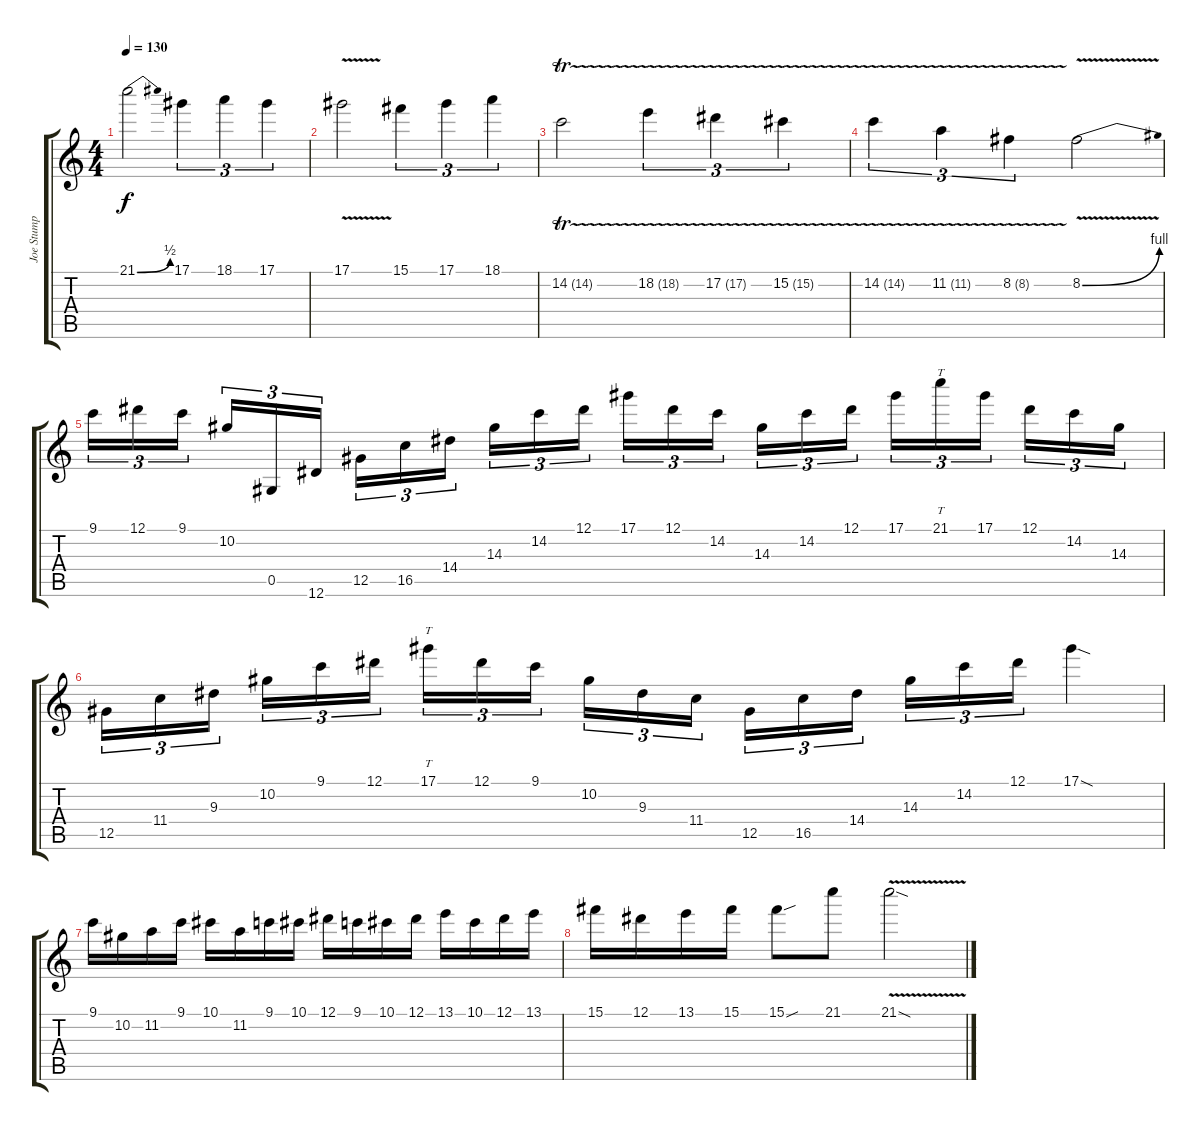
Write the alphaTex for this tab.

\track ("Joe Stump" "Joe Stump") {instrument distortionguitar}
\staff {score tabs}
\tuning (Eb4 Bb3 Gb3 Db3 Ab2 Eb2) {hide}
\ts (4 4)
\tempo 130
\clef g2
\ks c
21.1{be (bend 0 0 60 2)}.2{dy f} 17.1.4{tu (3 2)} 18.1.4{tu (3 2)} 17.1.4{tu (3 2)} |
17.1{v}.2 15.1.4{tu (3 2)} 17.1.4{tu (3 2)} 18.1.4{tu (3 2)} |
14.2{tr (14 16)}.2 18.2{tr (18 32)}.4{tu (3 2)} 17.2{tr (17 32)}.4{tu (3 2)} 15.2{tr (15 32)}.4{tu (3 2)} |
14.2{tr (14 16)}.4{tu (3 2)} 11.2{tr (11 32)}.4{tu (3 2)} 8.2{tr (8 32)}.4{tu (3 2)} 8.2{be (bend 0 0 60 4) v}.2 |
9.1.16{tu (3 2)} 12.1.16{tu (3 2)} 9.1.16{tu (3 2) beam splitsecondary} 10.2.16{tu (3 2)} 0.5.16{tu (3 2)} 12.6.16{tu (3 2)} 12.5.16{tu (3 2)} 16.5.16{tu (3 2)} 14.4.16{tu (3 2) beam splitsecondary} 14.3.16{tu (3 2)} 14.2.16{tu (3 2)} 12.1.16{tu (3 2)} 17.1.16{tu (3 2)} 12.1.16{tu (3 2)} 14.2.16{tu (3 2) beam splitsecondary} 14.3.16{tu (3 2)} 14.2.16{tu (3 2)} 12.1.16{tu (3 2)} 17.1.16{tu (3 2)} 21.1.16{tt tu (3 2)} 17.1.16{tu (3 2) beam splitsecondary} 12.1.16{tu (3 2)} 14.2.16{tu (3 2)} 14.3.16{tu (3 2)} |
12.5.16{tu (3 2)} 11.4.16{tu (3 2)} 9.3.16{tu (3 2) beam splitsecondary} 10.2.16{tu (3 2)} 9.1.16{tu (3 2)} 12.1.16{tu (3 2)} 17.1.16{tt tu (3 2)} 12.1.16{tu (3 2)} 9.1.16{tu (3 2) beam splitsecondary} 10.2.16{tu (3 2)} 9.3.16{tu (3 2)} 11.4.16{tu (3 2)} 12.5.16{tu (3 2)} 16.5.16{tu (3 2)} 14.4.16{tu (3 2) beam splitsecondary} 14.3.16{tu (3 2)} 14.2.16{tu (3 2)} 12.1.16{tu (3 2)} 17.1{sod}.4 |
9.1.16 10.2.16 11.2.16 9.1.16 10.1.16 11.2.16 9.1.16 10.1.16 12.1.16 9.1.16 10.1.16 12.1.16 13.1.16 10.1.16 12.1.16 13.1.16 |
15.1.16 12.1.16 13.1.16 15.1.16 15.1{sou}.8 21.1.8 21.1{v sod}.2
